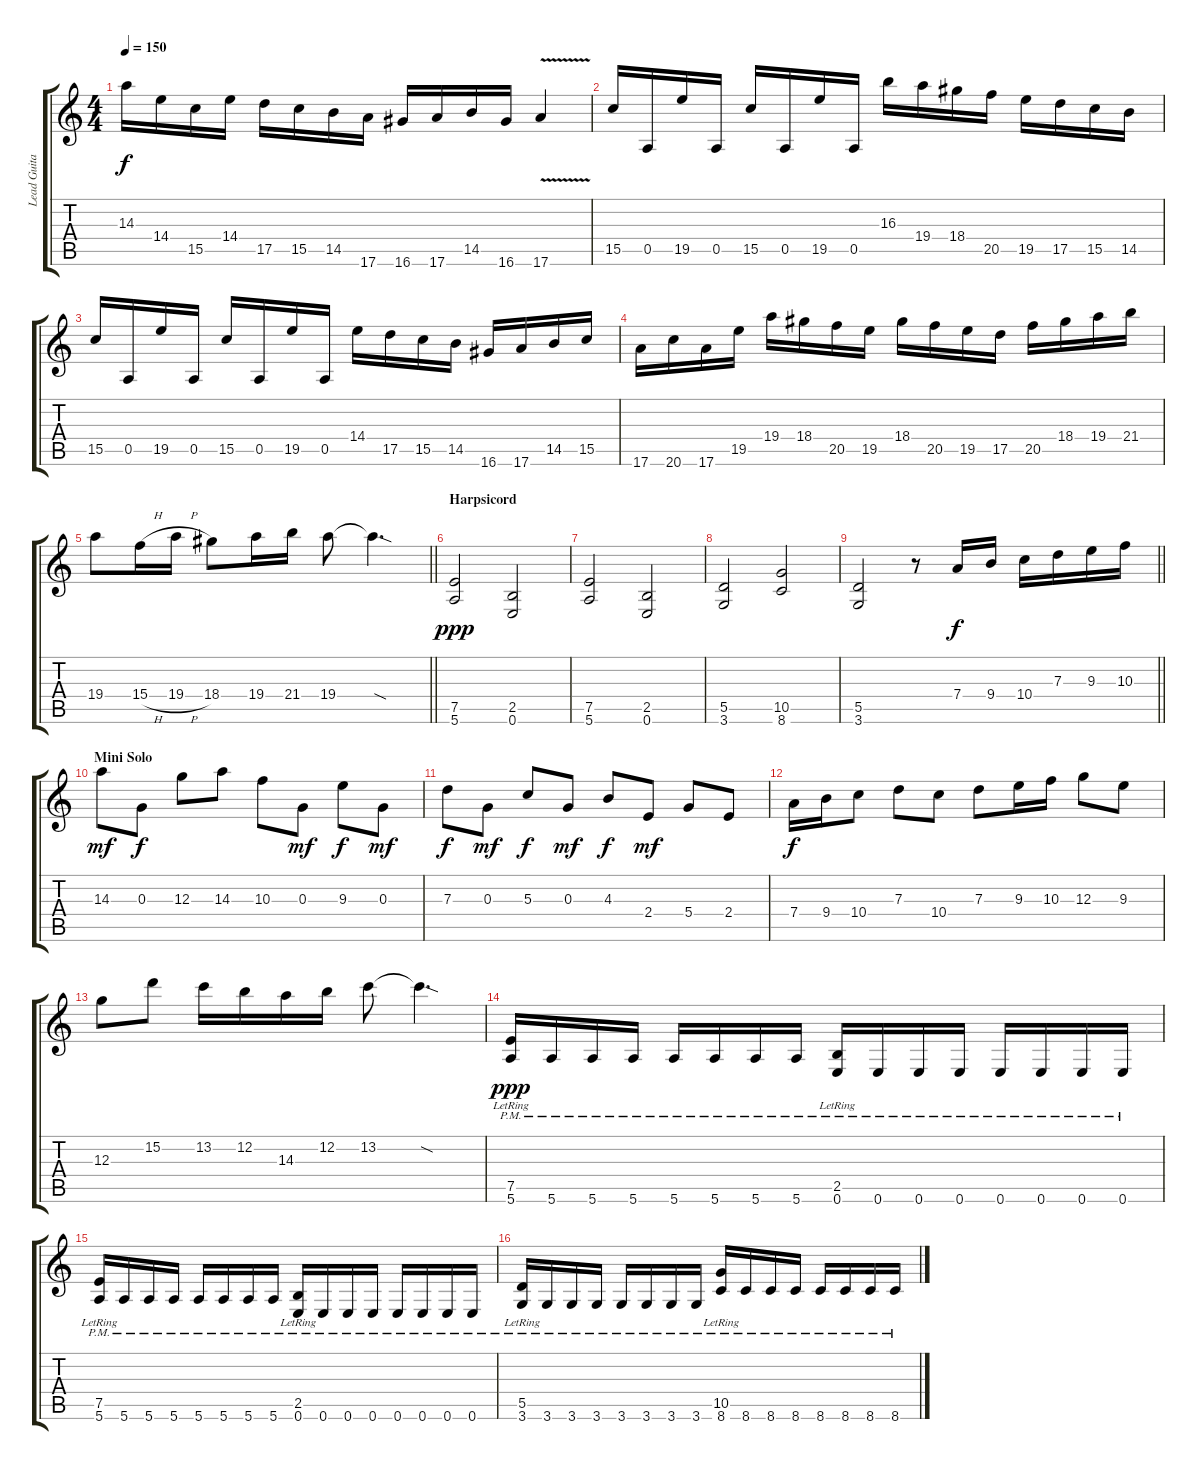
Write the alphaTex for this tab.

\track ("Lead Guitar" "Lead Guita") {instrument distortionguitar}
\staff {score tabs}
\tuning (E4 B3 G3 D3 A2 E2) {hide}
\ts (4 4)
\tempo 150
\clef g2
\ks c
14.3.16{dy f} 14.4.16 15.5.16 14.4.16 17.5.16 15.5.16 14.5.16 17.6.16 16.6.16 17.6.16 14.5.16 16.6.16 17.6{v}.4 |
15.5.16 0.5.16 19.5.16 0.5.16 15.5.16 0.5.16 19.5.16 0.5.16 16.3.16 19.4.16 18.4.16 20.5.16 19.5.16 17.5.16 15.5.16 14.5.16 |
15.5.16 0.5.16 19.5.16 0.5.16 15.5.16 0.5.16 19.5.16 0.5.16 14.4.16 17.5.16 15.5.16 14.5.16 16.6.16 17.6.16 14.5.16 15.5.16 |
17.6.16 20.6.16 17.6.16 19.5.16 19.4.16 18.4.16 20.5.16 19.5.16 18.4.16 20.5.16 19.5.16 17.5.16 20.5.16 18.4.16 19.4.16 21.4.16 |
\barLineRight lightlight
19.4.8 15.4{h}.16 19.4{h}.16 18.4.8 19.4.16 21.4.16 19.4.8 19.4{sod t}.4{d} |
\section ("" "Harpsicord")
(7.5 5.6).2{dy ppp} (2.5 0.6).2 |
(7.5 5.6).2 (2.5 0.6).2 |
(5.5 3.6).2 (10.5 8.6).2 |
\barLineRight lightlight
(5.5 3.6).2 r.8 7.4.16{dy f volume 16} 9.4.16 10.4.16 7.3.16 9.3.16 10.3.16 |
\section ("" "Mini Solo")
14.3.8{dy mf} 0.3.8{dy f} 12.3.8 14.3.8 10.3.8 0.3.8{dy mf} 9.3.8{dy f} 0.3.8{dy mf} |
7.3.8{dy f} 0.3.8{dy mf} 5.3.8{dy f} 0.3.8{dy mf} 4.3.8{dy f} 2.4.8{dy mf} 5.4.8 2.4.8 |
7.4.16{dy f} 9.4.16 10.4.8 7.3.8 10.4.8 7.3.8 9.3.16 10.3.16 12.3.8 9.3.8 |
12.3.8 15.2.8 13.2.16 12.2.16 14.3.16 12.2.16 13.2.8 13.2{sod t}.4{d} |
(7.5{lr} 5.6{pm}).16{dy ppp} 5.6{pm}.16 5.6{pm}.16 5.6{pm}.16 5.6{pm}.16 5.6{pm}.16 5.6{pm}.16 5.6{pm}.16 (2.5{lr} 0.6{pm}).16 0.6{pm}.16 0.6{pm}.16 0.6{pm}.16 0.6{pm}.16 0.6{pm}.16 0.6{pm}.16 0.6{pm}.16 |
(7.5{lr} 5.6{pm}).16 5.6{pm}.16 5.6{pm}.16 5.6{pm}.16 5.6{pm}.16 5.6{pm}.16 5.6{pm}.16 5.6{pm}.16 (2.5{lr} 0.6{pm}).16 0.6{pm}.16 0.6{pm}.16 0.6{pm}.16 0.6{pm}.16 0.6{pm}.16 0.6{pm}.16 0.6{pm}.16 |
(5.5{lr} 3.6{pm}).16 3.6{pm}.16 3.6{pm}.16 3.6{pm}.16 3.6{pm}.16 3.6{pm}.16 3.6{pm}.16 3.6{pm}.16 (10.5{lr} 8.6{pm}).16 8.6{pm}.16 8.6{pm}.16 8.6{pm}.16 8.6{pm}.16 8.6{pm}.16 8.6{pm}.16 8.6{pm}.16
